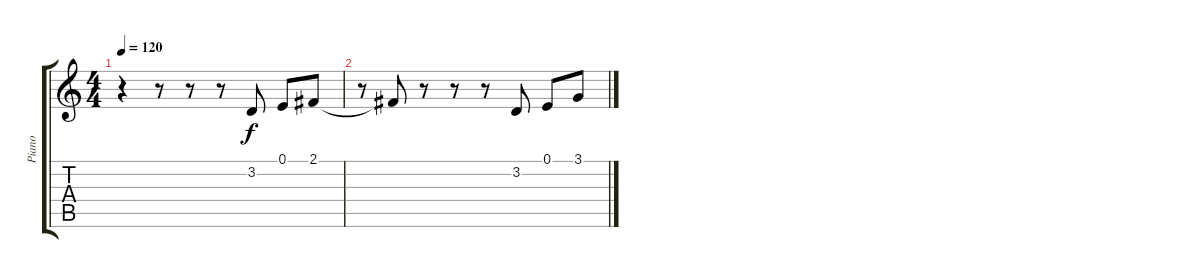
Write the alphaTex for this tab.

\track ("Piano" "Piano") {instrument electricpiano2}
\staff {score tabs}
\tuning (E4 B3 G3 D3 A2 E2) {hide}
\ts (4 4)
\tempo 120
\clef g2
\ks c
r.4{dy f instrument electricpiano2} r.8 r.8 r.8 3.2.8 0.1.8 2.1.8 |
r.8 2.1{t}.8 r.8 r.8 r.8 3.2.8 0.1.8 3.1.8
